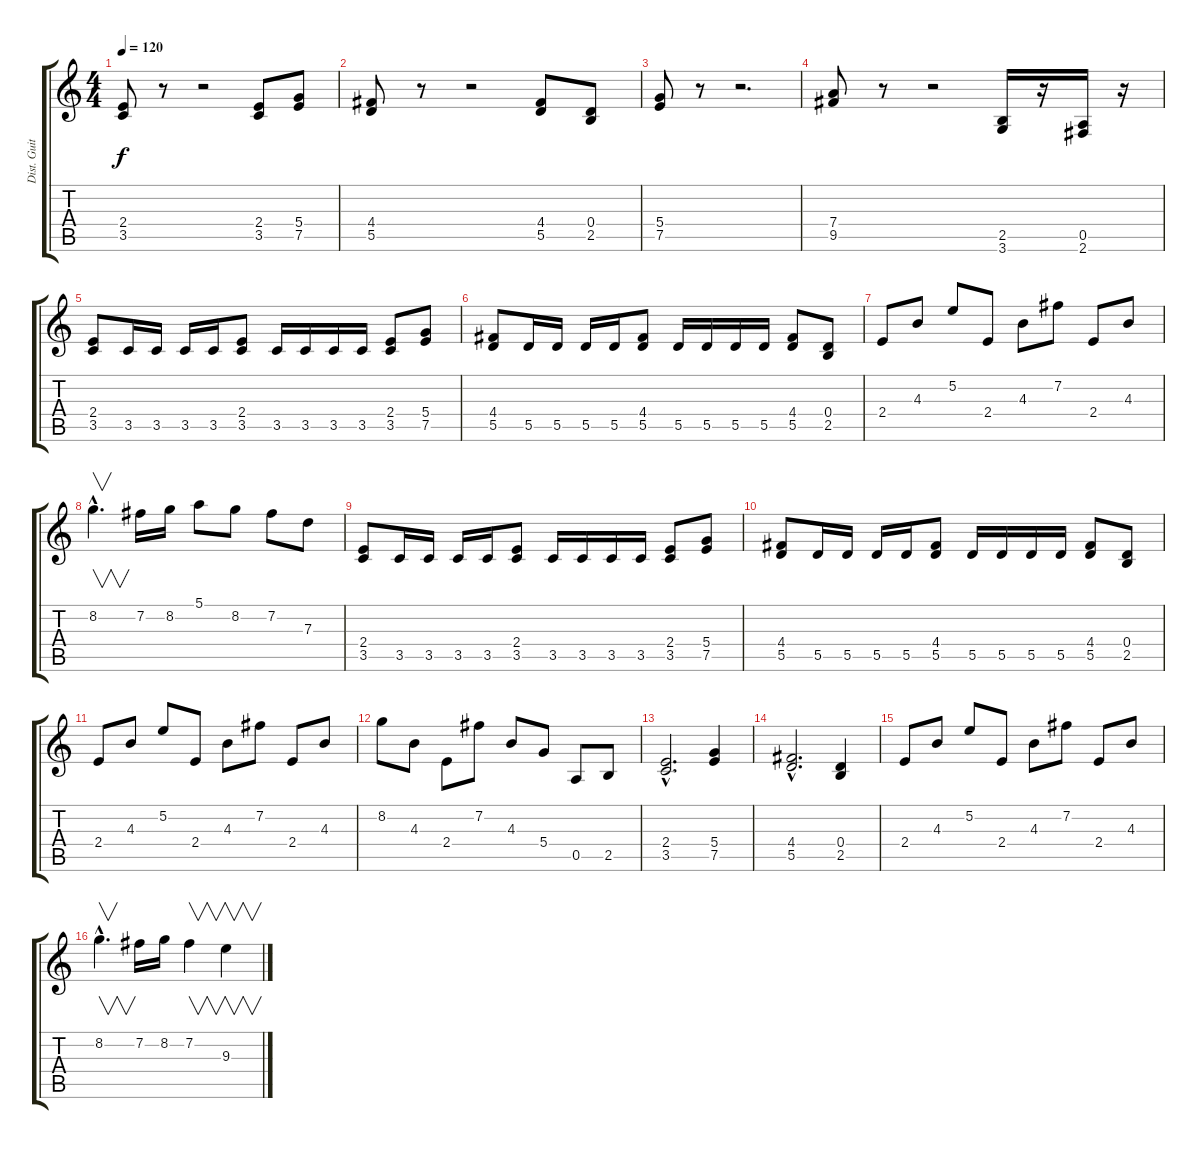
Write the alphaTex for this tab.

\track ("Dist. Guitar" "Dist. Guit") {instrument distortionguitar}
\staff {score tabs}
\tuning (E4 B3 G3 D3 A2 E2) {hide}
\ts (4 4)
\tempo 120
\clef g2
\ks c
(2.4 3.5).8{dy f} r.8 r.2 (2.4 3.5).8 (5.4 7.5).8 |
(4.4 5.5).8 r.8 r.2 (4.4 5.5).8 (0.4 2.5).8 |
(5.4 7.5).8 r.8 r.2{d} |
(7.4 9.5).8 r.8 r.2 (2.5 3.6).16 r.16 (0.5 2.6).16 r.16 |
(2.4 3.5).8 3.5.16 3.5.16 3.5.16 3.5.16 (2.4 3.5).8 3.5.16 3.5.16 3.5.16 3.5.16 (2.4 3.5).8 (5.4 7.5).8 |
(4.4 5.5).8 5.5.16 5.5.16 5.5.16 5.5.16 (4.4 5.5).8 5.5.16 5.5.16 5.5.16 5.5.16 (4.4 5.5).8 (0.4 2.5).8 |
2.4.8 4.3.8 5.2.8 2.4.8 4.3.8 7.2.8 2.4.8 4.3.8 |
8.2{hac}.4{v d} 7.2.16 8.2.16 5.1.8 8.2.8 7.2.8 7.3.8 |
(2.4 3.5).8 3.5.16 3.5.16 3.5.16 3.5.16 (2.4 3.5).8 3.5.16 3.5.16 3.5.16 3.5.16 (2.4 3.5).8 (5.4 7.5).8 |
(4.4 5.5).8 5.5.16 5.5.16 5.5.16 5.5.16 (4.4 5.5).8 5.5.16 5.5.16 5.5.16 5.5.16 (4.4 5.5).8 (0.4 2.5).8 |
2.4.8 4.3.8 5.2.8 2.4.8 4.3.8 7.2.8 2.4.8 4.3.8 |
8.2.8 4.3.8 2.4.8 7.2.8 4.3.8 5.4.8 0.5.8 2.5.8 |
(2.4{hac} 3.5{hac}).2{d} (5.4 7.5).4 |
(4.4{hac} 5.5{hac}).2{d} (0.4 2.5).4 |
2.4.8 4.3.8 5.2.8 2.4.8 4.3.8 7.2.8 2.4.8 4.3.8 |
8.2{hac}.4{v d} 7.2.16 8.2.16 7.2.4{v} 9.3.4{v}
